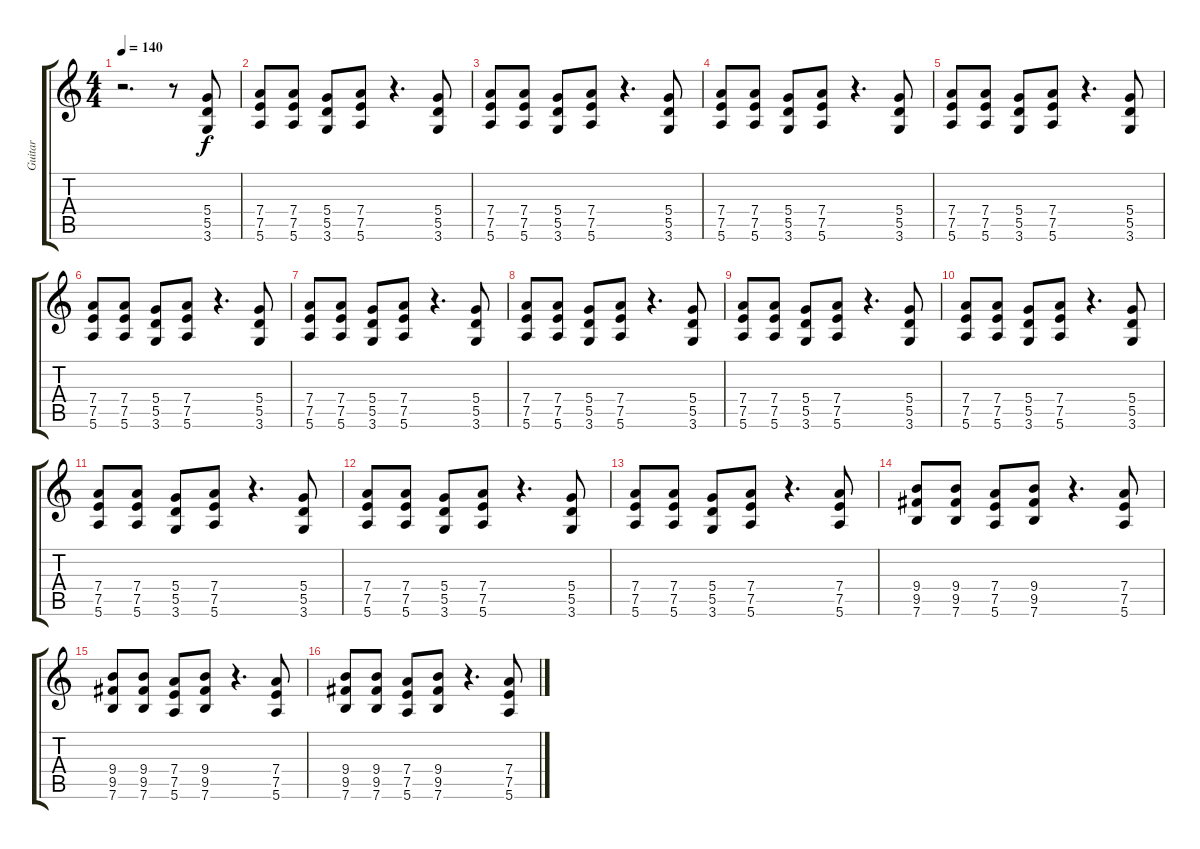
\track ("Guitar" "Guitar") {instrument overdrivenguitar}
\staff {score tabs}
\tuning (E4 B3 G3 D3 A2 E2) {hide}
\ts (4 4)
\tempo 140
\clef g2
\ks c
r.2{d dy f instrument overdrivenguitar} r.8 (5.4 5.5 3.6).8 |
(7.4 7.5 5.6).8 (7.4 7.5 5.6).8 (5.4 5.5 3.6).8 (7.4 7.5 5.6).8 r.4{d} (5.4 5.5 3.6).8 |
(7.4 7.5 5.6).8 (7.4 7.5 5.6).8 (5.4 5.5 3.6).8 (7.4 7.5 5.6).8 r.4{d} (5.4 5.5 3.6).8 |
(7.4 7.5 5.6).8 (7.4 7.5 5.6).8 (5.4 5.5 3.6).8 (7.4 7.5 5.6).8 r.4{d} (5.4 5.5 3.6).8 |
(7.4 7.5 5.6).8 (7.4 7.5 5.6).8 (5.4 5.5 3.6).8 (7.4 7.5 5.6).8 r.4{d} (5.4 5.5 3.6).8 |
(7.4 7.5 5.6).8 (7.4 7.5 5.6).8 (5.4 5.5 3.6).8 (7.4 7.5 5.6).8 r.4{d} (5.4 5.5 3.6).8 |
(7.4 7.5 5.6).8 (7.4 7.5 5.6).8 (5.4 5.5 3.6).8 (7.4 7.5 5.6).8 r.4{d} (5.4 5.5 3.6).8 |
(7.4 7.5 5.6).8 (7.4 7.5 5.6).8 (5.4 5.5 3.6).8 (7.4 7.5 5.6).8 r.4{d} (5.4 5.5 3.6).8 |
(7.4 7.5 5.6).8 (7.4 7.5 5.6).8 (5.4 5.5 3.6).8 (7.4 7.5 5.6).8 r.4{d} (5.4 5.5 3.6).8 |
(7.4 7.5 5.6).8 (7.4 7.5 5.6).8 (5.4 5.5 3.6).8 (7.4 7.5 5.6).8 r.4{d} (5.4 5.5 3.6).8 |
(7.4 7.5 5.6).8 (7.4 7.5 5.6).8 (5.4 5.5 3.6).8 (7.4 7.5 5.6).8 r.4{d} (5.4 5.5 3.6).8 |
(7.4 7.5 5.6).8 (7.4 7.5 5.6).8 (5.4 5.5 3.6).8 (7.4 7.5 5.6).8 r.4{d} (5.4 5.5 3.6).8 |
(7.4 7.5 5.6).8 (7.4 7.5 5.6).8 (5.4 5.5 3.6).8 (7.4 7.5 5.6).8 r.4{d} (7.4 7.5 5.6).8 |
(9.4 9.5 7.6).8 (9.4 9.5 7.6).8 (7.4 7.5 5.6).8 (9.4 9.5 7.6).8 r.4{d} (7.4 7.5 5.6).8 |
(9.4 9.5 7.6).8 (9.4 9.5 7.6).8 (7.4 7.5 5.6).8 (9.4 9.5 7.6).8 r.4{d} (7.4 7.5 5.6).8 |
(9.4 9.5 7.6).8 (9.4 9.5 7.6).8 (7.4 7.5 5.6).8 (9.4 9.5 7.6).8 r.4{d} (7.4 7.5 5.6).8
